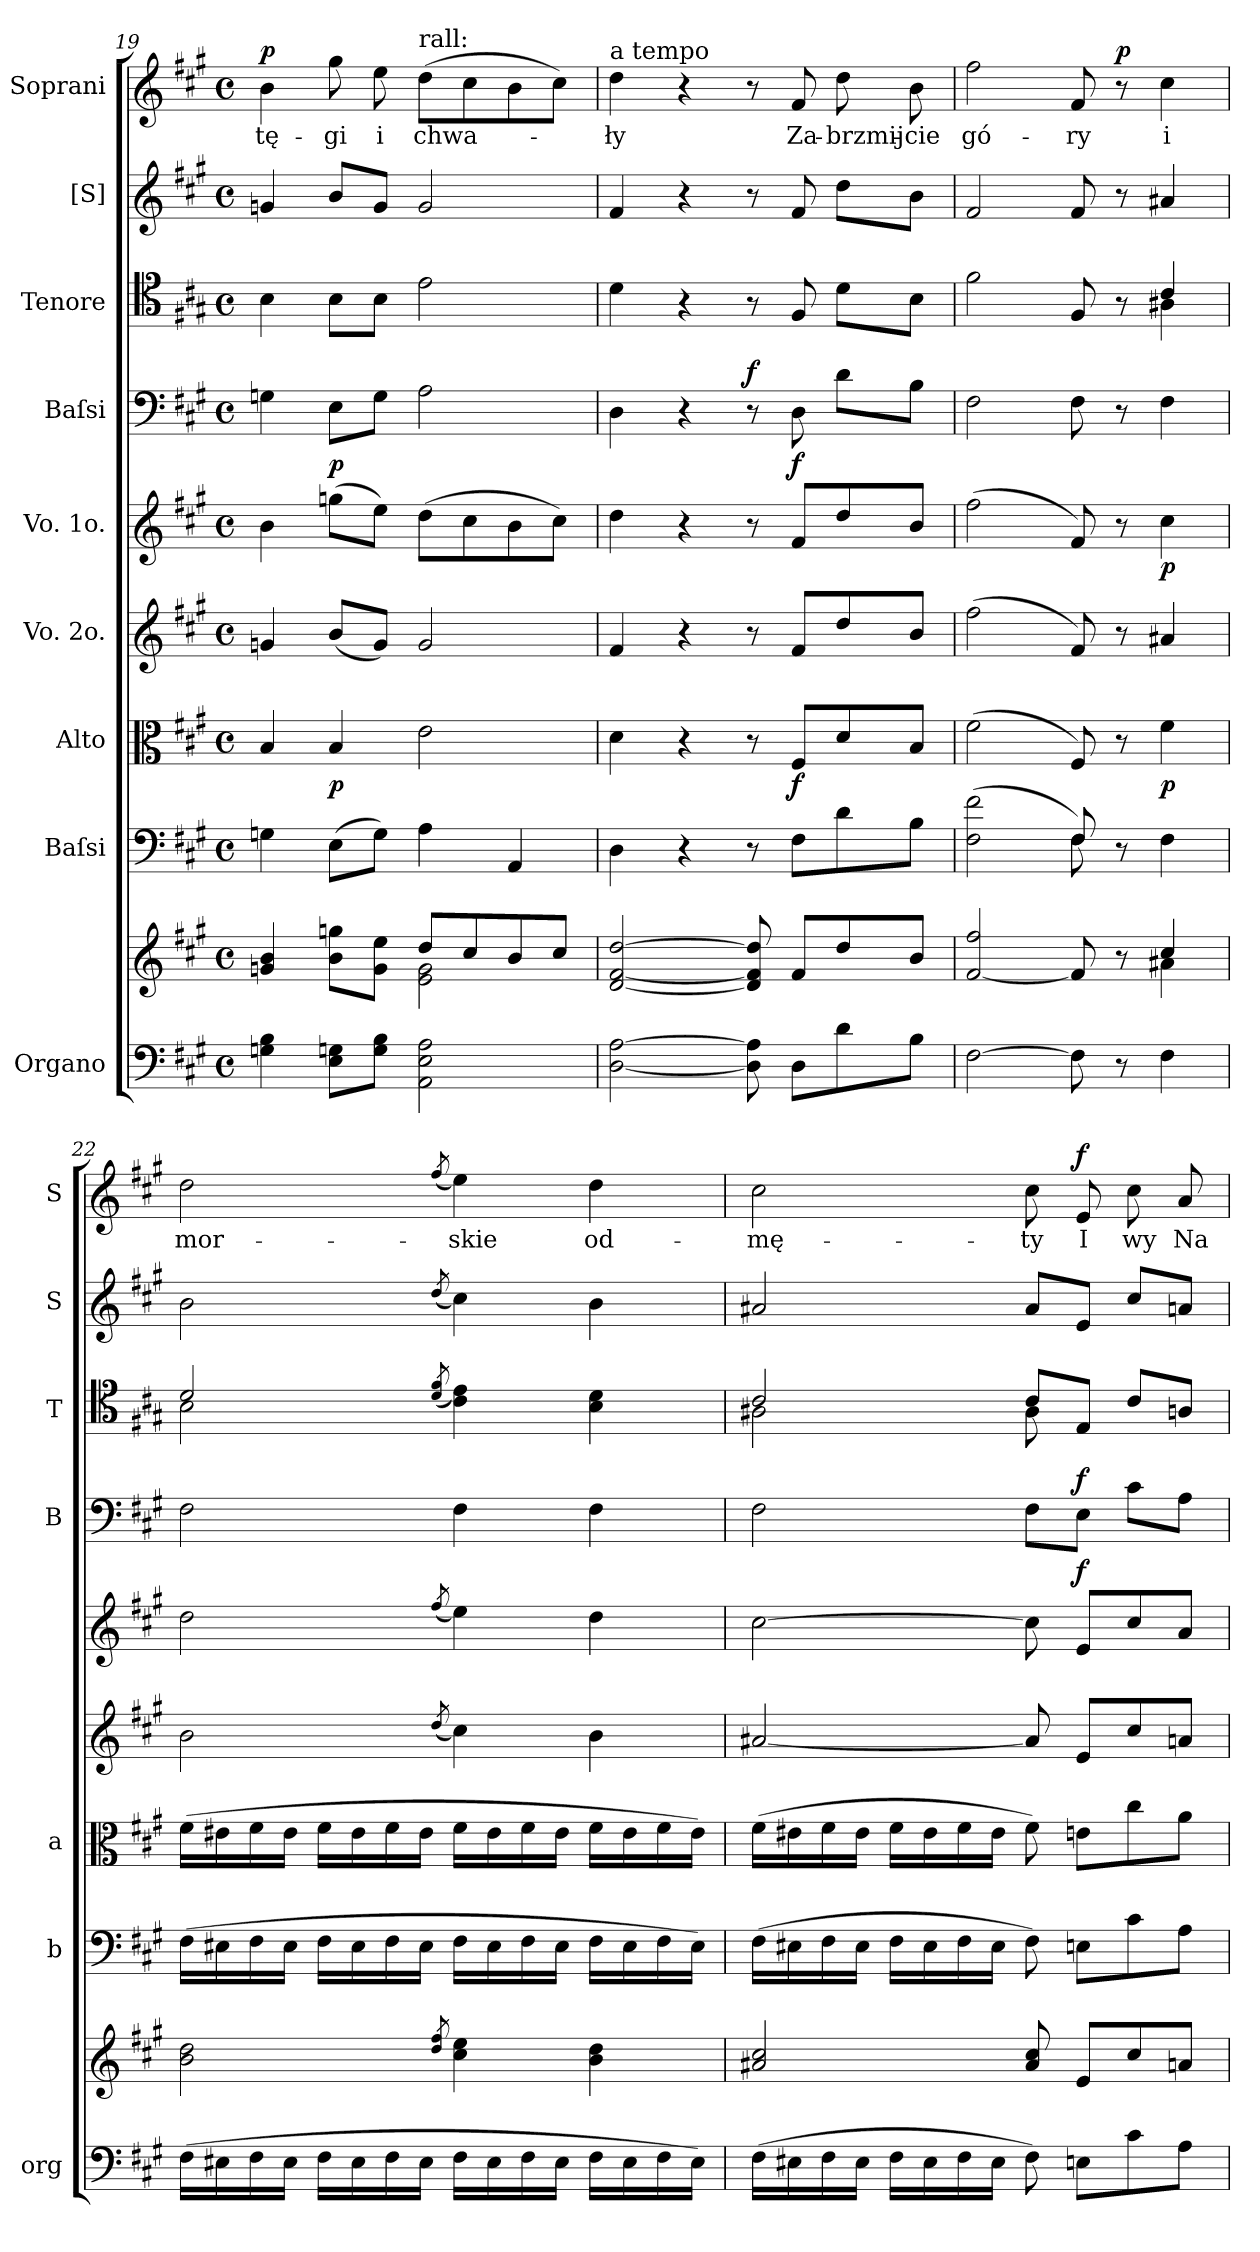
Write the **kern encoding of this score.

**kern	**kern	**kern	**kern	**dynam	**kern	**kern	**dynam	**kern	**dynam	**kern	**kern	**kern	**text	**dynam
*part9	*part9	*part8	*part7	*part7	*part6	*part5	*part5	*part4	*part4	*part3	*part2	*part1	*part1	*part1
*staff10	*staff9	*staff8	*staff7	*staff7	*staff6	*staff5	*staff5	*staff4	*staff4	*staff3	*staff2	*staff1	*staff1	*staff1
*I"Organo	*	*I"Baſsi	*I"Alto	*	*I"Vo. 2o.	*I"Vo. 1o.	*	*I"Baſsi	*	*I"Tenore	*I"[S]	*I"Soprani	*	*
*I'org	*	*I'b	*I'a	*	*	*	*	*I'B	*	*I'T	*I'S	*I'S	*	*
*clefF4	*clefG2	*clefF4	*clefC3	*	*clefG2	*clefG2	*	*clefF4	*	*clefC4	*clefG2	*clefG2	*	*
*k[f#c#g#]	*k[f#c#g#]	*k[f#c#g#]	*k[f#c#g#]	*	*k[f#c#g#]	*k[f#c#g#]	*	*k[f#c#g#]	*	*k[f#c#g#]	*k[f#c#g#]	*k[f#c#g#]	*	*
*M4/4	*M4/4	*M4/4	*M4/4	*	*M4/4	*M4/4	*	*M4/4	*	*M4/4	*M4/4	*M4/4	*	*
*met(c)	*met(c)	*met(c)	*met(c)	*	*met(c)	*met(c)	*	*met(c)	*	*met(c)	*met(c)	*met(c)	*	*
=19	=19	=19	=19	=19	=19	=19	=19	=19	=19	=19	=19	=19	=19	=19
*	*^	*	*	*	*	*	*	*	*	*	*	*	*	*
!	!	!	!	!	!	!	!	!	!	!	!	!	!	!	!LO:DY:a
4Gn\ 4B\	4gn/ 4b/	2ryy	4Gn\	4B/	.	4gn/	4b\	.	4Gn\	.	4B\	4gn/	4b\	-tę-	p
!	!	!	!	!	!	!	!	!LO:DY:a	!	!	!	!	!	!	!
8E\ 8Gn\L	8b\ 8ggn\L	.	(8E\L	4B/	p	(8b/L	(8ggn\L	p	8E\L	.	8B\L	8b/L	8gg#\	-gi	.
8G\ 8B\J	8g\ 8ee\J	.	8G\J)	.	.	8g/J)	8ee\J)	.	8G\J	.	8B\J	8g/J	8ee\	i	.
!	!	!	!	!	!	!	!	!	!	!	!	!	!LO:TX:a:t=rall&colon;	!	!
2AA\ 2E\ 2A\	8dd/L	2e\ 2g\	4A\	2e\	.	2g/	(8dd\L	.	2A\	.	2e\	2g/	(8dd\L	chwa-	.
.	8cc#/	.	.	.	.	.	8cc#\	.	.	.	.	.	8cc#\	.	.
.	8b/	.	4AA/	.	.	.	8b\	.	.	.	.	.	8b\	.	.
.	8cc#/J	.	.	.	.	.	8cc#\J)	.	.	.	.	.	8cc#\J)	.	.
*	*v	*v	*	*	*	*	*	*	*	*	*	*	*	*	*
=20	=20	=20	=20	=20	=20	=20	=20	=20	=20	=20	=20	=20	=20	=20
!	!	!	!	!	!	!	!	!	!	!	!	!LO:TX:a:t=a tempo	!	!
[2D\ [2A\	[2d/ [2f#/ [2dd/	4D\	4d\	.	4f#/	4dd\	.	4D\	.	4d\	4f#/	4dd\	-ły	.
.	.	4r	4r	.	4r	4r	.	4r	.	4r	4r	4r	.	.
!	!	!	!	!	!	!	!	!	!LO:DY:a	!	!	!	!	!
8D]\ 8A]\	8d]/ 8f#]/ 8dd]/	8r	8r	.	8r	8r	.	8r	f	8r	8r	8r	.	.
!	!	!	!	!	!	!	!LO:DY:a	!	!	!	!	!	!	!
8D\L	8f#/L	8F#\L	8F#/L	f	8f#/L	8f#/L	f	8D\	.	8F#/	8f#/	8f#/	Za-	.
8d\	8dd/	8d\	8d/	.	8dd/	8dd/	.	8d\L	.	8d\L	8dd\L	8dd\	-brzmij-	.
8B\J	8b/J	8B\J	8B/J	.	8b/J	8b/J	.	8B\J	.	8B\J	8b\J	8b\	-cie	.
=21	=21	=21	=21	=21	=21	=21	=21	=21	=21	=21	=21	=21	=21	=21
*	*^	*^	*	*	*	*	*	*	*	*^	*	*	*	*
[2F#\	[2f#/ 2ff#/	2ryy	(2F#\ 2f#\	2ryy	(2f#\	.	(2ff#\	(2ff#\	.	2F#\	.	2f#\	2ryy	2f#/	2ff#\	gó-	.
8F#\]	8f#/]	4ryy	8F#/)	8F#\	8F#/)	.	8f#/)	8f#/)	.	8F#\	.	8F#/	4ryy	8f#/	8f#/	-ry	.
!	!	!	!	!	!	!	!	!	!	!	!	!	!	!	!	!	!LO:DY:a
8r	8r	.	8r	8ryy	8r	.	8r	8r	.	8r	.	8r	.	8r	8r	.	p
4F#\	4cc#/	4a#X\	4F#\	4ryy	4f#\	p	4a#X/	4cc#\	p	4F#\	.	4c#/	4A#X\	4a#X/	4cc#\	i	.
*	*v	*v	*	*	*	*	*	*	*	*	*	*	*	*	*	*	*
*	*	*v	*v	*	*	*	*	*	*	*	*	*	*	*	*	*
=22	=22	=22	=22	=22	=22	=22	=22	=22	=22	=22	=22	=22	=22	=22	=22
(16F#\LL	2b\ 2dd\	(16F#\LL	(16f#\LL	.	2b\	2dd\	.	2F#\	.	2d/	2B\	2b\	2dd\	mor-	.
16E#X\	.	16E#X\	16e#X\	.	.	.	.	.	.	.	.	.	.	.	.
16F#\	.	16F#\	16f#\	.	.	.	.	.	.	.	.	.	.	.	.
16E#\JJ	.	16E#\JJ	16e#\JJ	.	.	.	.	.	.	.	.	.	.	.	.
16F#\LL	.	16F#\LL	16f#\LL	.	.	.	.	.	.	.	.	.	.	.	.
16E#\	.	16E#\	16e#\	.	.	.	.	.	.	.	.	.	.	.	.
16F#\	.	16F#\	16f#\	.	.	.	.	.	.	.	.	.	.	.	.
16E#\JJ	.	16E#\JJ	16e#\JJ	.	.	.	.	.	.	.	.	.	.	.	.
.	8qdd/ 8qff#/	.	.	.	(8qdd/	(8qff#/	.	.	.	(<8qd/ 8qf#/	.	(8qdd/	(8qff#/	.	.
16F#\LL	4cc#\ 4ee\	16F#\LL	16f#\LL	.	4cc#\)	4ee\)	.	4F#\	.	4c#\ 4e\)	2ryy	4cc#\)	4ee\)	-skie	.
16E#\	.	16E#\	16e#\	.	.	.	.	.	.	.	.	.	.	.	.
16F#\	.	16F#\	16f#\	.	.	.	.	.	.	.	.	.	.	.	.
16E#\JJ	.	16E#\JJ	16e#\JJ	.	.	.	.	.	.	.	.	.	.	.	.
16F#\LL	4b\ 4dd\	16F#\LL	16f#\LL	.	4b\	4dd\	.	4F#\	.	4B\ 4d\	.	4b\	4dd\	od-	.
16E#\	.	16E#\	16e#\	.	.	.	.	.	.	.	.	.	.	.	.
16F#\	.	16F#\	16f#\	.	.	.	.	.	.	.	.	.	.	.	.
16E#\JJ)	.	16E#\JJ)	16e#\JJ)	.	.	.	.	.	.	.	.	.	.	.	.
=23	=23	=23	=23	=23	=23	=23	=23	=23	=23	=23	=23	=23	=23	=23	=23
(16F#\LL	2a#X/ 2cc#/	(16F#\LL	(16f#\LL	.	[2a#X/	[2cc#\	.	2F#\	.	2c#/	2A#X\	2a#X/	2cc#\	-mę-	.
16E#X\	.	16E#X\	16e#X\	.	.	.	.	.	.	.	.	.	.	.	.
16F#\	.	16F#\	16f#\	.	.	.	.	.	.	.	.	.	.	.	.
16E#\JJ	.	16E#\JJ	16e#\JJ	.	.	.	.	.	.	.	.	.	.	.	.
16F#\LL	.	16F#\LL	16f#\LL	.	.	.	.	.	.	.	.	.	.	.	.
16E#\	.	16E#\	16e#\	.	.	.	.	.	.	.	.	.	.	.	.
16F#\	.	16F#\	16f#\	.	.	.	.	.	.	.	.	.	.	.	.
16E#\JJ	.	16E#\JJ	16e#\JJ	.	.	.	.	.	.	.	.	.	.	.	.
8F#\)	8a#/ 8cc#/	8F#\)	8f#\)	.	8a#/]	8cc#\]	.	8F#\L	.	8c#/L	8A#\	8a#/L	8cc#\	-ty	.
!	!	!	!	!	!	!	!LO:DY:a	!	!LO:DY:a	!	!	!	!	!	!LO:DY:a
8En\L	8e/L	8En\L	8en\L	.	8e/L	8e/L	f	8E\J	f	8E/J	8ryy	8e/J	8e/	I	f
8c#\	8cc#/	8c#\	8cc#\	.	8cc#/	8cc#/	.	8c#\L	.	8c#/L	4ryy	8cc#/L	8cc#\	wy	.
8A\J	8an/J	8A\J	8a\J	.	8an/J	8a/J	.	8A\J	.	8An/J	.	8an/J	8a/	Na-	.
*	*	*	*	*	*	*	*	*	*	*v	*v	*	*	*	*
=	=	=	=	=	=	=	=	=	=	=	=	=	=	=
*-	*-	*-	*-	*-	*-	*-	*-	*-	*-	*-	*-	*-	*-	*-
